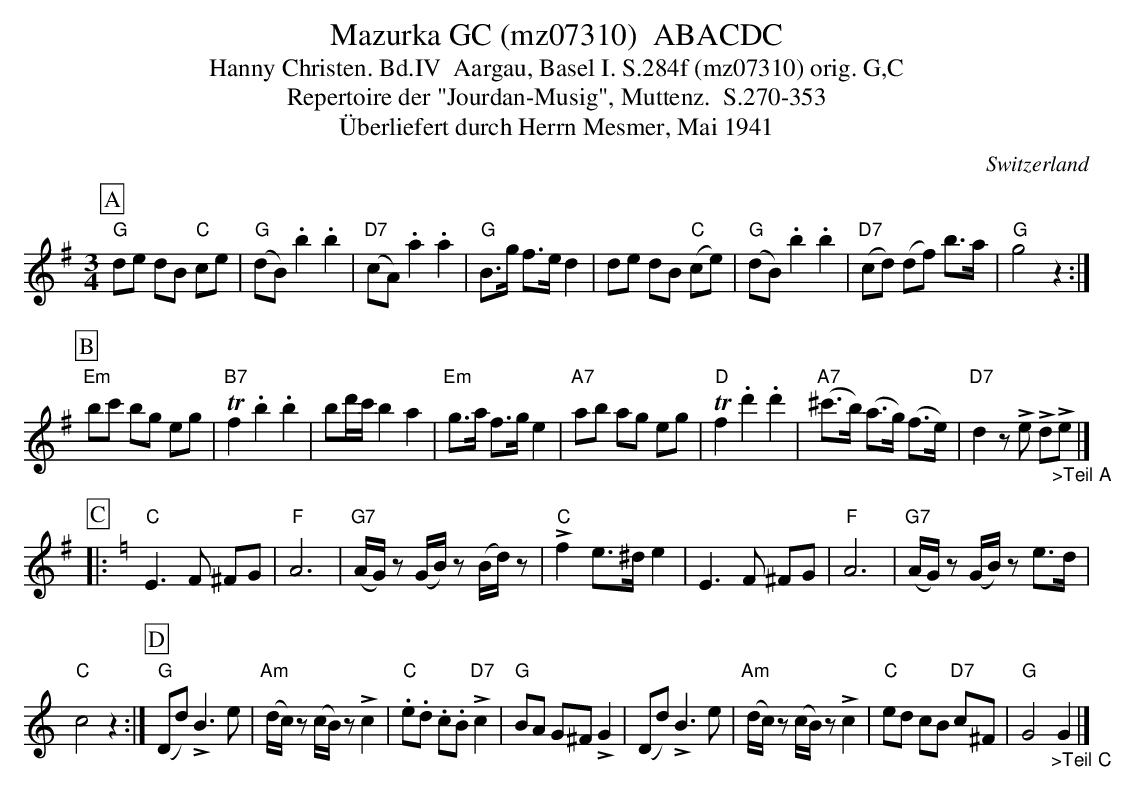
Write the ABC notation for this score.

X:1
T:Mazurka GC (mz07310)  ABACDC
T:Hanny Christen. Bd.IV  Aargau, Basel I. S.284f (mz07310) orig. G,C
T: Repertoire der "Jourdan-Musig", Muttenz.  S.270-353
T:Überliefert durch Herrn Mesmer, Mai 1941
M:3/4
L:1/8
O:Switzerland
K:G major
[P:A] "G"de dB "C"ce | ("G"dB).b2.b2 | ("D7"cA).a2.a2 | "G"B>g f>ed2 | de dB ("C"ce) | ("G"dB).b2.b2 | ("D7"cd) (df) b>a | "G"g4z2 :|
[P:B] "Em"bc' bg eg | "B7"Tf2.b2.b2 | bd'/c'/ b2a2 | "Em"g>a f>ge2 | "A7"ab ag eg | T"D"f2.d'2.d'2 | "A7"(^c'>b) (a>g) (f>e) | "D7"d2z!>!e !>!d"_>Teil A"!>!e |]
 [P:C] [K:C] |: "C"E3F ^FG | "F"A6 | ("G7"A/G/)z (G/B/)z (B/d/)z | !>!"C"f2 e>^d e2 | E3F ^FG | "F"A6 | ("G7"A/G/)z (G/B/)z e>d |
"C"c4z2 :| [P:D]  ("G"Dd) !>!B3e  | ("Am"d/c/)z (c/B/)z !>!c2 | "C".e.d .c.B !>!"D7"c2 | "G"BA G^F !>!G2 | (Dd) !>!B3e  | ("Am"d/c/)z (c/B/)z !>!c2 | "C"ed cB "D7"c^F | "G"G4"_>Teil C"G2  |]
